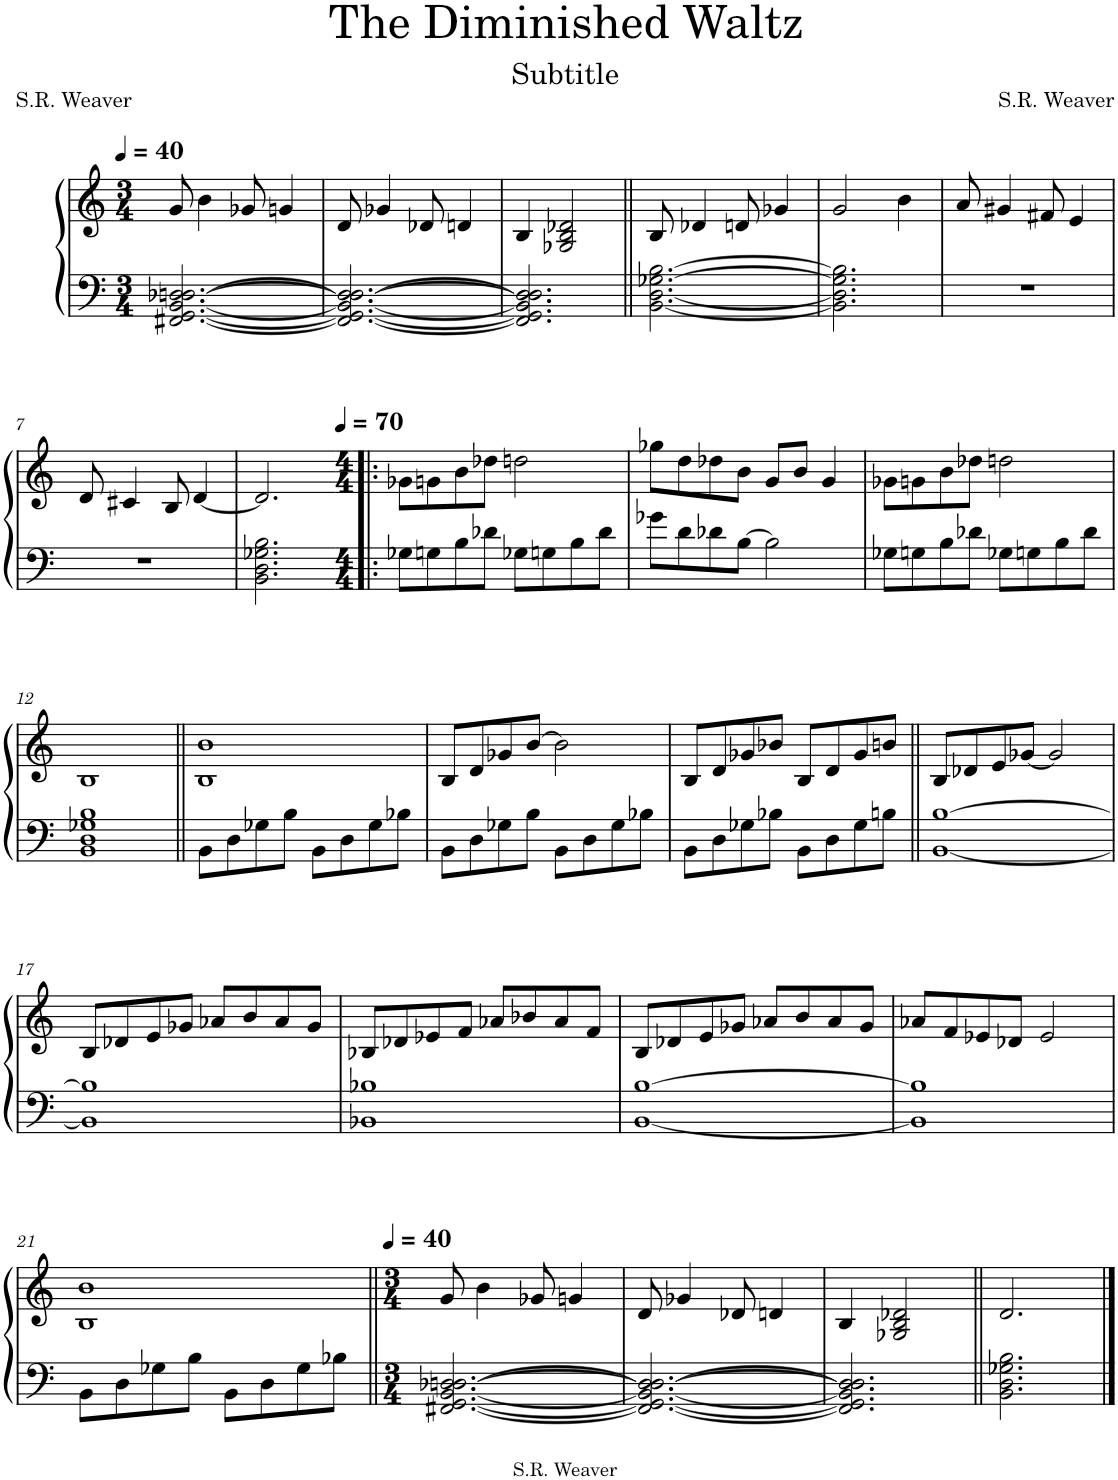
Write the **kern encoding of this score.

**kern	**kern
*part1	*part1
*staff2	*staff1
*I"Piano	*
*I'Pno.	*
*clefF4	*clefG2
*k[]	*k[]
*M3/4	*M3/4
*MM40	*MM40
=1	=1
[2.FF#X/ [2.GG/ [2.BB/ [2.D-X/ [2.Dn/	8g/
.	4b\
.	8g-X/
.	4gn/
=2	=2
2.FF#/_ 2.GG/_ 2.BB/_ 2.D-/_ 2.D/_	8d/
.	4g-X/
.	8d-X/
.	4dn/
=3	=3
2.FF#/] 2.GG/] 2.BB/] 2.D-/] 2.D/]	4B/
.	2G-X/ 2B/ 2d-X/
=4||	=4||
[2.BB\ [2.D\ [2.G-X\ [2.B\	8B/
.	4d-X/
.	8dn/
.	4g-X/
=5	=5
2.BB\] 2.D\] 2.G-\] 2.B\]	2g/
.	4b\
=6	=6
2.r	8a/
.	4g#X/
.	8f#X/
.	4e/
!!LO:LB:g=z
=7	=7
2.r	8d/
.	4c#X/
.	8B/
.	[4d/
=8	=8
2.BB\ 2.D\ 2.G-X\ 2.B\	2.d/]
=9!|:	=9!|:
*M4/4	*M4/4
*	*MM70
8G-X\L	8g-X\L
8Gn\	8gn\
8B\	8b\
8d-X\J	8dd-X\J
8G-X\L	2ddn\
8Gn\	.
8B\	.
8d-\J	.
=10	=10
8g-X\L	8gg-X\L
8d\	8dd\
8d-X\	8dd-X\
[8B\J	8b\J
2B\]	8g/L
.	8b/J
.	4g/
=11	=11
8G-X\L	8g-X\L
8Gn\	8gn\
8B\	8b\
8d-X\J	8dd-X\J
8G-X\L	2ddn\
8Gn\	.
8B\	.
8d-\J	.
!!LO:LB:g=z
=12	=12
1BB 1D 1G-X 1B	1B
=13||	=13||
8BB\L	1B 1b
8D\	.
8G-X\	.
8B\J	.
8BB\L	.
8D\	.
8G-\	.
8B-X\J	.
=14	=14
8BB\L	8B/L
8D\	8d/
8G-X\	8g-X/
8B\J	[8b/J
8BB\L	2b\]
8D\	.
8G-\	.
8B-X\J	.
=15	=15
8BB\L	8B/L
8D\	8d/
8G-X\	8g-X/
8B-X\J	8b-X/J
8BB\L	8B/L
8D\	8d/
8G-\	8g-/
8Bn\J	8bn/J
=16||	=16||
[1BB [1B	8B/L
.	8d-X/
.	8e/
.	[8g-X/J
.	2g-/]
!!LO:LB:g=z
=17	=17
1BB] 1B]	8B/L
.	8d-X/
.	8e/
.	8g-X/J
.	8a-X/L
.	8b/
.	8a-/
.	8g-/J
=18	=18
1BB-X 1B-X	8B-X/L
.	8d-X/
.	8e-X/
.	8f/J
.	8a-X/L
.	8b-X/
.	8a-/
.	8f/J
=19	=19
[1BB [1B	8B/L
.	8d-X/
.	8e/
.	8g-X/J
.	8a-X/L
.	8b/
.	8a-/
.	8g-/J
=20	=20
1BB] 1B]	8a-X/L
.	8f/
.	8e-X/
.	8d-X/J
.	2e-/
!!LO:LB:g=z
=21	=21
8BB\L	1B 1b
8D\	.
8G-X\	.
8B\J	.
8BB\L	.
8D\	.
8G-\	.
8B-X\J	.
=22||	=22||
*M3/4	*M3/4
*	*MM40
[2.FF#X/ [2.GG/ [2.BB/ [2.D-X/ [2.Dn/	8g/
.	4b\
.	8g-X/
.	4gn/
=23	=23
2.FF#/_ 2.GG/_ 2.BB/_ 2.D-/_ 2.D/_	8d/
.	4g-X/
.	8d-X/
.	4dn/
=24	=24
2.FF#/] 2.GG/] 2.BB/] 2.D-/] 2.D/]	4B/
.	2G-X/ 2B/ 2d-X/
=25||	=25||
2.BB\ 2.D\ 2.G-X\ 2.B\	2.d/
==	==
*-	*-
